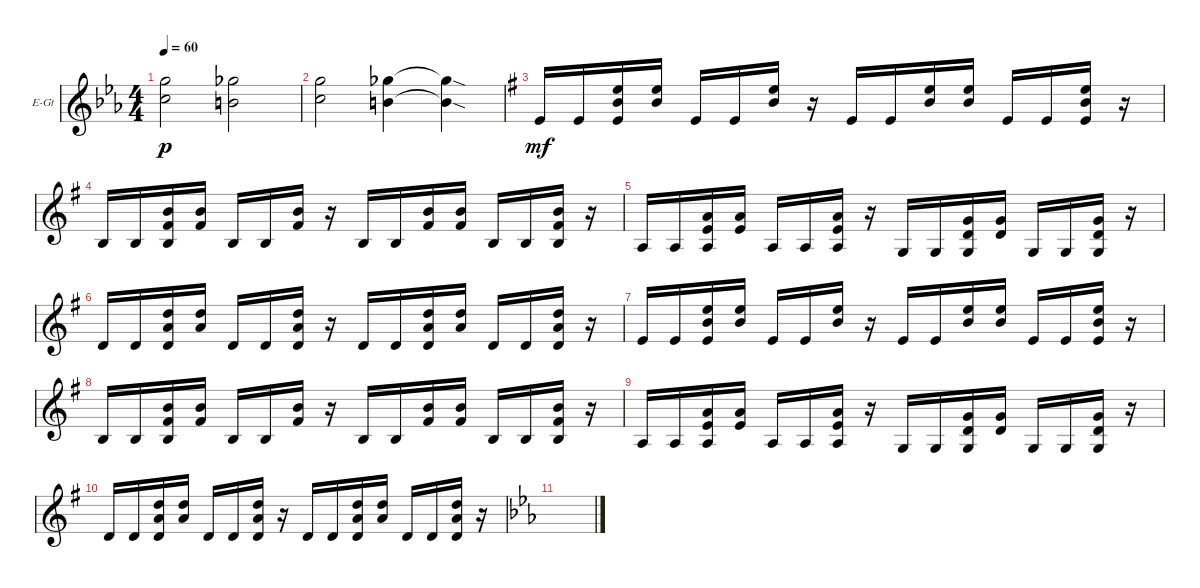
\defaultSystemsLayout 4
\bracketExtendMode groupsimilarinstruments
\firstSystemTrackNameOrientation horizontal
\otherSystemsTrackNameOrientation horizontal
\track ("Electric Guitar (Billy Rankin)" "E-Gt") {instrument electricguitarclean}
\staff {score}
\tuning (E4 B3 G3 D3 A2 E2)
\ts (4 4)
\tempo 60
\clef g2
\ks cminor
(10.4 12.3).2{dy p} (9.4 11.3).2 |
(10.4 12.3).2 (9.4 11.3).4 (9.4{sod t} 11.3{sod t}).4 |
\ks eminor
7.5.16{dy mf} 7.5.16 (9.4 9.3 7.5).16{bd 35} (9.4 9.3).16{bd 36} 7.5.16 7.5.16 (9.4 9.3).16{bd 36} r.16 7.5.16 7.5.16 (9.4 9.3).16{bd 36} (9.4 9.3).16{bd 36} 7.5.16 7.5.16 (7.5 9.4 9.3).16{bd 37} r.16 |
7.6.16 7.6.16 (9.5 9.4 7.6).16{bd 37} (9.5 9.4).16{bd 36} 7.6.16 7.6.16 (9.5 9.4).16{bd 37} r.16 7.6.16 7.6.16 (9.5 9.4).16{bd 37} (9.5 9.4).16{bd 37} 7.6.16 7.6.16 (9.5 9.4 7.6).16{bd 37} r.16 |
5.6.16 5.6.16 (5.6 7.5 7.4).16{bd 37} (7.5 7.4).16{bd 37} 5.6.16 5.6.16 (5.6 7.5 7.4).16{bd 37} r.16 3.6.16 3.6.16 (3.6 5.5 5.4).16{bd 36} (5.5 5.4).16{bd 37} 3.6.16 3.6.16 (3.6 5.5 5.4).16{bd 38} r.16 |
5.5.16 5.5.16 (5.5 7.4 7.3).16{bd 37} (7.4 7.3).16{bd 37} 5.5.16 5.5.16 (5.5 7.4 7.3).16{bd 37} r.16 5.5.16 5.5.16 (5.5 7.4 7.3).16{bd 37} (7.4 7.3).16{bd 37} 5.5.16 5.5.16 (5.5 7.4 7.3).16{bd 37} r.16 |
7.5.16 7.5.16 (9.4 9.3 7.5).16{bd 35} (9.4 9.3).16{bd 36} 7.5.16 7.5.16 (9.4 9.3).16{bd 36} r.16 7.5.16 7.5.16 (9.4 9.3).16{bd 36} (9.4 9.3).16{bd 36} 7.5.16 7.5.16 (7.5 9.4 9.3).16{bd 37} r.16 |
7.6.16 7.6.16 (9.5 9.4 7.6).16{bd 37} (9.5 9.4).16{bd 36} 7.6.16 7.6.16 (9.5 9.4).16{bd 37} r.16 7.6.16 7.6.16 (9.5 9.4).16{bd 37} (9.5 9.4).16{bd 37} 7.6.16 7.6.16 (9.5 9.4 7.6).16{bd 37} r.16 |
5.6.16 5.6.16 (5.6 7.5 7.4).16{bd 37} (7.5 7.4).16{bd 37} 5.6.16 5.6.16 (5.6 7.5 7.4).16{bd 37} r.16 3.6.16 3.6.16 (3.6 5.5 5.4).16{bd 36} (5.5 5.4).16{bd 37} 3.6.16 3.6.16 (3.6 5.5 5.4).16{bd 38} r.16 |
5.5.16 5.5.16 (5.5 7.4 7.3).16{bd 37} (7.4 7.3).16{bd 37} 5.5.16 5.5.16 (5.5 7.4 7.3).16{bd 37} r.16 5.5.16 5.5.16 (5.5 7.4 7.3).16{bd 37} (7.4 7.3).16{bd 37} 5.5.16 5.5.16 (5.5 7.4 7.3).16{bd 37} r.16 |
\ks cminor
